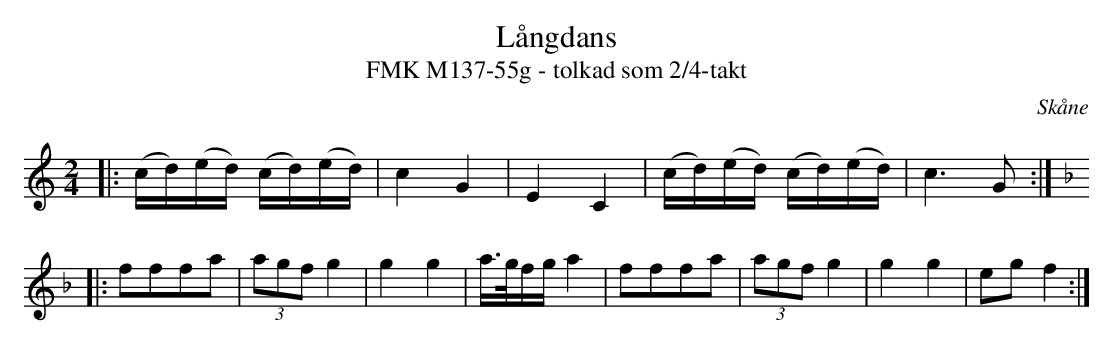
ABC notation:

X:1
T:Långdans
T:FMK M137-55g - tolkad som 2/4-takt
O:Skåne
M:2/4
L:1/16
K:C
|: (cd)(ed) (cd)(ed) | c4 G4 | E4 C4 | (cd)(ed) (cd)(ed) | c4>G4 :|
|:[K:F] f2f2f2a2 |(3a2g2f2 g4 | g4 g4 |  a>gfg a4 | f2f2f2a2 |(3a2g2f2 g4 | g4  g4 | e2g2 f4  :|
